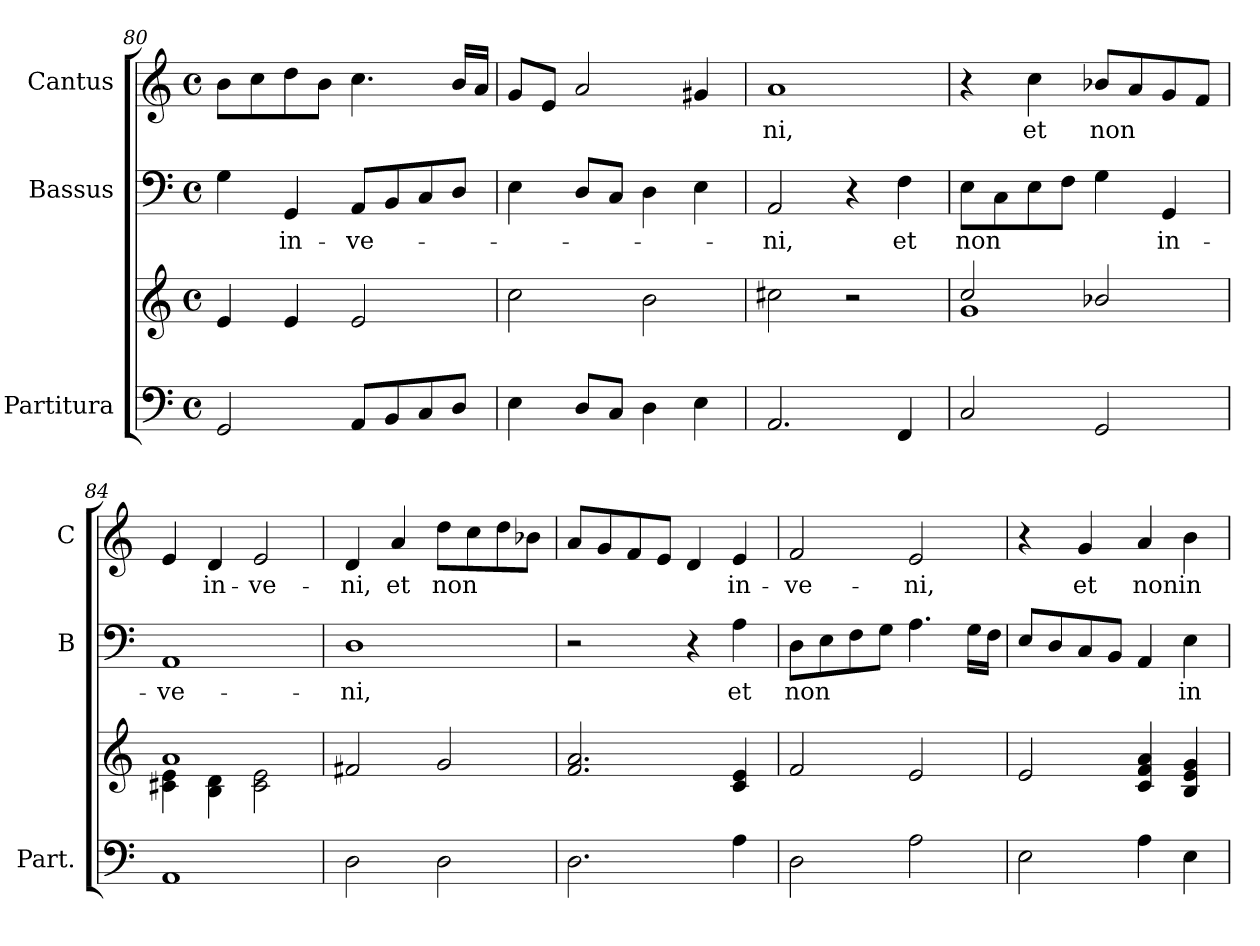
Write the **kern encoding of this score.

**kern	**kern	**kern	**text	**kern	**text
*part3	*part3	*part2	*part2	*part1	*part1
*staff4	*staff3	*staff2	*staff2	*staff1	*staff1
*I"Partitura	*	*I"Bassus	*	*I"Cantus	*
*I'Part.	*	*I'B	*	*I'C	*
!!LO:LB:g=z
*clefF4	*clefG2	*clefF4	*	*clefG2	*
*k[]	*k[]	*k[]	*	*k[]	*
*C:	*C:	*C:	*	*C:	*
*M4/4	*M4/4	*M4/4	*	*M4/4	*
*met(c)	*met(c)	*met(c)	*	*met(c)	*
=80	=80	=80	=80	=80	=80
2GG/	4e!/	4G\	.	8b\L	.
.	.	.	.	8cc\	.
!	!	!	!LO:LY:b	!	!
.	4e!/	4GG/	in-	8dd\	.
.	.	.	.	8b\J	.
!	!	!	!LO:LY:b	!	!
8AA/L	2e!/	8AA/L	-ve-	4.cc\	.
8BB/	.	8BB/	.	.	.
8C/	.	8C/	.	.	.
8D/J	.	8D/J	.	16b/LL	.
.	.	.	.	16a/JJ	.
=81	=81	=81	=81	=81	=81
4E\	2cc!\	4E\	.	8g/L	.
.	.	.	.	8e/J	.
8D/L	.	8D/L	.	2a/	.
8C/J	.	8C/J	.	.	.
4D\	2b!\	4D\	.	.	.
4E\	.	4E\	.	4g#X/	.
=82	=82	=82	=82	=82	=82
!	!	!	!LO:LY:b	!	!
!	!	!	!	!	!LO:LY:b
2.AA/	2cc#X!\	2AA/	-ni,	1a	-ni,
.	2r	4r	.	.	.
!	!	!	!LO:LY:b	!	!
4FF/	.	4F\	et	.	.
=83	=83	=83	=83	=83	=83
*	*^	*	*	*	*
!	!	!	!	!LO:LY:b	!	!
2C/	2cc!/	1g!	8E\L	non	4r	.
.	.	.	8C\	.	.	.
!	!	!	!	!	!	!LO:LY:b
.	.	.	8E\	.	4cc\	et
.	.	.	8F\J	.	.	.
!	!	!	!	!	!	!LO:LY:b
2GG/	2b-X!/	.	4G\	.	8b-X/L	non
.	.	.	.	.	8a/	.
!	!	!	!	!LO:LY:b	!	!
.	.	.	4GG/	in-	8g/	.
.	.	.	.	.	8f/J	.
=84	=84	=84	=84	=84	=84	=84
!	!	!	!	!LO:LY:b	!	!
1AA	1a!	4c#X!\ 4e!\	1AA	-ve-	4e/	.
!	!	!	!	!	!	!LO:LY:b
.	.	4B!\ 4d!\	.	.	4d/	in-
!	!	!	!	!	!	!LO:LY:b
.	.	2c#!\ 2e!\	.	.	2e/	-ve-
*	*v	*v	*	*	*	*
=85	=85	=85	=85	=85	=85
*	*^	*	*	*	*
!	!	!	!	!LO:LY:b	!	!
*	*v	*v	*	*	*	*
*	*^	*	*	*	*
!	!	!	!	!	!	!LO:LY:b
*	*v	*v	*	*	*	*
2D\	2f#X!/	1D	-ni,	4d/	-ni,
!	!	!	!	!	!LO:LY:b
.	.	.	.	4a/	et
!	!	!	!	!	!LO:LY:b
2D\	2g!/	.	.	8dd\L	non
.	.	.	.	8cc\	.
.	.	.	.	8dd\	.
.	.	.	.	8b-X\J	.
=86	=86	=86	=86	=86	=86
2.D\	2.f!/ 2.a!/	2r	.	8a/L	.
.	.	.	.	8g/	.
.	.	.	.	8f/	.
.	.	.	.	8e/J	.
.	.	4r	.	4d/	.
!	!	!	!LO:LY:b	!	!
!	!	!	!	!	!LO:LY:b
4A\	4c!/ 4e!/	4A\	et	4e/	in-
!!LO:LB:g=z
=87	=87	=87	=87	=87	=87
!	!	!	!LO:LY:b	!	!
!	!	!	!	!	!LO:LY:b
2D\	2f!/	8D\L	non	2f/	-ve-
.	.	8E\	.	.	.
.	.	8F\	.	.	.
.	.	8G\J	.	.	.
!	!	!	!	!	!LO:LY:b
2A\	2e!/	4.A\	.	2e/	-ni,
.	.	16G\LL	.	.	.
.	.	16F\JJ	.	.	.
=88	=88	=88	=88	=88	=88
2E\	2e!/	8E/L	.	4r	.
.	.	8D/	.	.	.
!	!	!	!	!	!LO:LY:b
.	.	8C/	.	4g/	et
.	.	8BB/J	.	.	.
!	!	!	!	!	!LO:LY:b
4A\	4c!/ 4f!/ 4a!/	4AA/	.	4a/	non
!	!	!	!LO:LY:b	!	!
!	!	!	!	!	!LO:LY:b
4E\	4B!/ 4e!/ 4g!/	4E\	in-	4b\	in-
=	=	=	=	=	=
*-	*-	*-	*-	*-	*-
